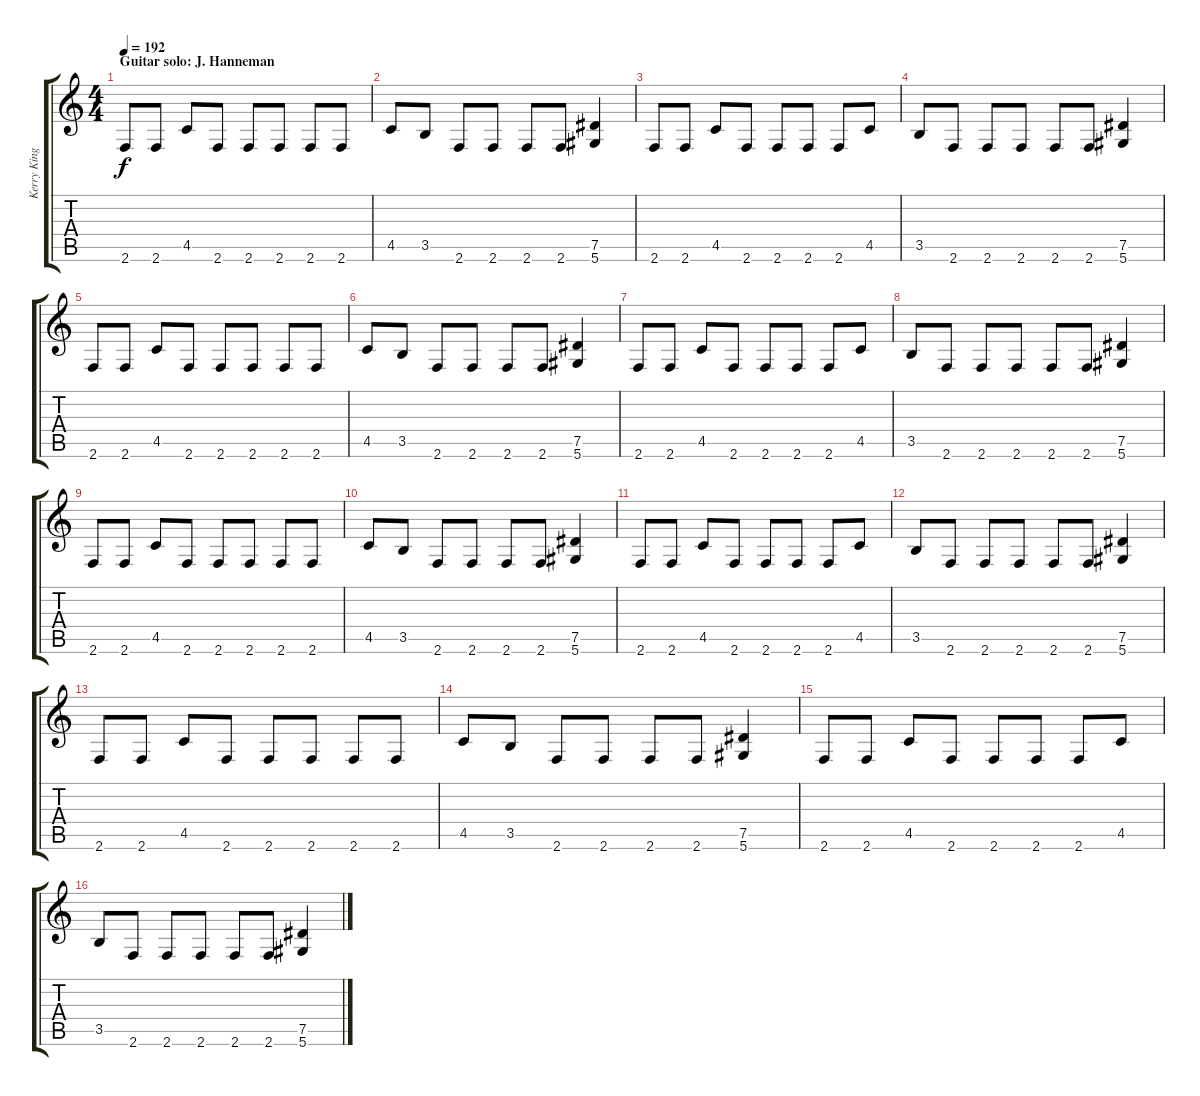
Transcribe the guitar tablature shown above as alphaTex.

\track ("Kerry King" "Kerry King") {instrument distortionguitar}
\staff {score tabs}
\tuning (Eb4 Bb3 Gb3 Db3 Ab2 Eb2) {hide}
\ts (4 4)
\section ("" "Guitar solo: J. Hanneman")
\tempo 192
\clef g2
\ks c
2.6.8{dy f balance 8} 2.6.8 4.5.8 2.6.8 2.6.8 2.6.8 2.6.8 2.6.8 |
4.5.8 3.5.8 2.6.8 2.6.8 2.6.8 2.6.8 (7.5 5.6).4 |
2.6.8 2.6.8 4.5.8 2.6.8 2.6.8 2.6.8 2.6.8 4.5.8 |
3.5.8 2.6.8 2.6.8 2.6.8 2.6.8 2.6.8 (7.5 5.6).4 |
2.6.8{balance 8} 2.6.8 4.5.8 2.6.8 2.6.8 2.6.8 2.6.8 2.6.8 |
4.5.8 3.5.8 2.6.8 2.6.8 2.6.8 2.6.8 (7.5 5.6).4 |
2.6.8 2.6.8 4.5.8 2.6.8 2.6.8 2.6.8 2.6.8 4.5.8 |
3.5.8 2.6.8 2.6.8 2.6.8 2.6.8 2.6.8 (7.5 5.6).4 |
2.6.8{balance 8} 2.6.8 4.5.8 2.6.8 2.6.8 2.6.8 2.6.8 2.6.8 |
4.5.8 3.5.8 2.6.8 2.6.8 2.6.8 2.6.8 (7.5 5.6).4 |
2.6.8 2.6.8 4.5.8 2.6.8 2.6.8 2.6.8 2.6.8 4.5.8 |
3.5.8 2.6.8 2.6.8 2.6.8 2.6.8 2.6.8 (7.5 5.6).4 |
2.6.8{balance 8} 2.6.8 4.5.8 2.6.8 2.6.8 2.6.8 2.6.8 2.6.8 |
4.5.8 3.5.8 2.6.8 2.6.8 2.6.8 2.6.8 (7.5 5.6).4 |
2.6.8 2.6.8 4.5.8 2.6.8 2.6.8 2.6.8 2.6.8 4.5.8 |
3.5.8 2.6.8 2.6.8 2.6.8 2.6.8 2.6.8 (7.5 5.6).4
